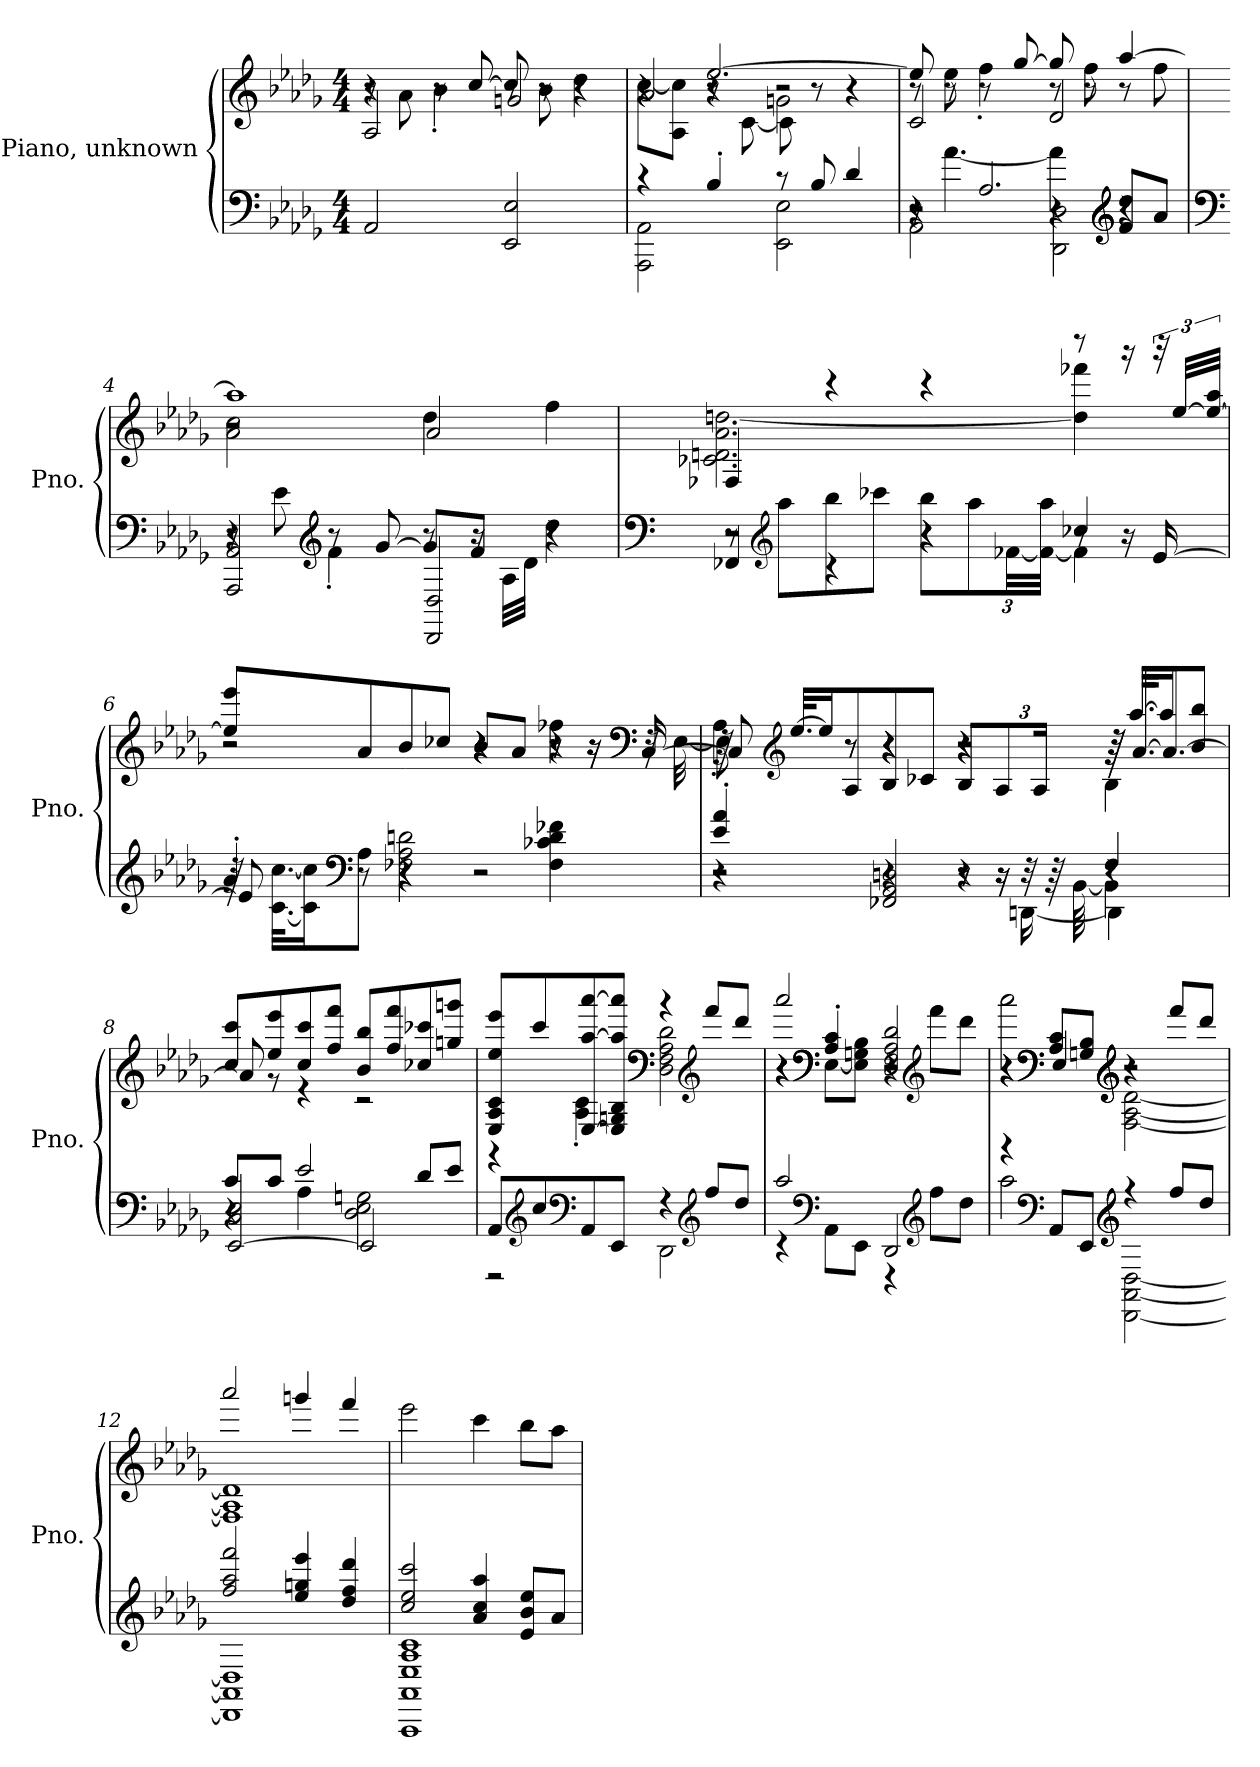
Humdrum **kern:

**kern	**kern
*part1	*part1
*staff2	*staff1
*I"Piano, unknown	*
*I'Pno.	*
*clefF4	*clefG2
*k[b-e-a-d-g-]	*k[b-e-a-d-g-]
*M4/4	*M4/4
*MM120	*MM120
=1	=1
*	*^
*	*	*^
2AA-/	4r	8r	2A-/
.	.	8a-\	.
.	8r	4b-'\	.
.	[8cc/	.	.
2EE-/ 2E-/	8cc/]	8r	2gn/
.	8r	8b-\	.
.	4r	4dd-\	.
=2	=2	=2	=2
*^	*	*	*^
4r	2AAA-\ 2AA-\	4r	[8cc\L	2a-/	4r
.	.	.	8A-\ 8cc\]J	.	.
4B-'/	.	[2.ee-/	4r	.	8r
.	.	.	.	.	[8c\
8r	2EE-\ 2E-\	.	2gn\	2r	8c\]
8B-/	.	.	.	.	8r
4d-/	.	.	.	.	4r
*	*	*	*	*v	*v
=3	=3	=3	=3	=3
*^	*^	*	*	*
2r	8r	4r	2AA-\	8ee-/]	8r	2c/
.	[4.a-\	.	.	8r	8ee-\	.
.	.	2.A-/	.	8r	4ff'\	.
.	.	.	.	[8gg-/	.	.
4r	4a-\]	.	2DD-\ 2D-\	8gg-/]	8r	2d-/
.	.	.	.	8r	8ff\	.
*clefG2	*	*	*	*	*	*
8f/ 8dd-/L	4r	.	.	[4aa-/	8r	.
8a-/J	.	.	.	.	8ff\	.
*v	*v	*v	*v	*	*	*
!!LO:LB:g=z	!!	!!
=4	=4	=4	=4
*clefF4	*	*	*
*^	*	*	*
*	*^	*	*	*
4r	8r	2AAA-/ 2AA-/	1aa-]	2a-\ 2cc\	2r
.	8e-\	.	.	.	.
*clefG2	*	*	*	*	*
8r	4f'\	.	.	.	.
[8g-/	.	.	.	.	.
8g-/L]	8r	2DD-/ 2D-/	.	4dd-\	2a-/
8f/J	16r	.	.	.	.
.	32A-\LLL	.	.	.	.
.	32d-\JJJ	.	.	.	.
4r	4dd-\	.	.	4ff\	.
*	*	*	*v	*v	*v
=5	=5	=5	=5
*clefF4	*	*	*
*	*	*	*^
2r	8r	4FF-X/	4F-X/	2.c-X\ 2.dn\ 2.a-\ [2.ddn\
*clefG2	*	*	*	*
.	8aa-\L	.	.	.
.	8bb-\	4r	4r	.
.	8ccc-X\J	.	.	.
4r	8bb-\L	4r	4r	.
*	*Xbrackettup	*	*	*
.	12aa-\	.	.	.
.	[48f-X\LL	.	.	.
.	48f-\_ 48aa-\JJJ	.	.	.
4cc-X/	4f-\]	8r	8r	4dd\] 4fff-X\
.	.	16r	16r	.
.	.	[16e-/	48r	.
.	.	.	[48ee-/LLL	.
.	.	.	48ee-/_ 48aa-/JJJ	.
!!LO:LB:g=z
=6	=6	=6	=6	=6
*	*	*	*^	*^
4a-'/	64r	8e-/]	8ee-/] 8eee-/L	2r	2r	2r
.	[32.c\ [32.cc\KLL	.	.	.	.	.
.	16c\] 16cc\]J	.	.	.	.	.
*clefF4	*	*	*	*	*	*
.	8A-\J	8r	8a-/	.	.	.
4r	2F-X\ 2A-\ 2dn\	4r	8b-/	.	.	.
.	.	.	8cc-X/J	.	.	.
2r	.	2r	8b-/L	4r	4r	4r
.	.	.	8a-/J	.	.	.
.	4F-\ 4c-X\ 4d\ 4f-X\	.	4r	4ff-X\	8r	8r
.	.	.	.	.	16r	16r
*	*	*	*clefF4	*	*	*
.	.	.	.	.	[16C/	32r
.	.	.	.	.	.	[32E-\
!!LO:LB:g=z	!!	!!	!!
=7	=7	=7	=7	=7	=7	=7
*	*	*^	*	*	*	*
4e-/' 4a-/'	2r	4r	2r	64r	4A-'\	8C/]	8E-\]
*	*	*	*	*clefG2	*	*	*
.	.	.	.	[32.ee-/KLL	.	.	.
.	.	.	.	16ee-/J]	.	.	.
.	.	.	.	8A-/	.	8r	8r
4r	.	2FF-X/ 2AA-/ 2Dn/	.	8B-/	4r	4r	4r
.	.	.	.	8c-X/J	.	.	.
4r	8r	.	8r	8B-/L	4r	4r	2r
*	*	*	*	*Xbrackettup	*	*	*
.	16r	.	16r	12A-/	.	.	.
.	32r	.	[16DDn\	.	.	.	.
.	.	.	.	24A-/Jk	.	.	.
.	64r	.	.	.	.	.	.
.	[64BB-\	.	.	.	.	.	.
4F/	4BB-\]	4r	4DD\]	64r	4B-\	64r	.
.	.	.	.	[32.aa-/KLL	.	[32.a-/KKL	.
.	.	.	.	16aa-/J]	.	8.a-/J_	.
.	.	.	.	8b-/ 8bb-/J	.	.	.
*	*	*v	*v	*	*	*	*
*	*	*	*	*v	*v	*v
=8	=8	=8	=8	=8
8c/L	4r	[2EE-/ 2C/ 2E-/	8cc/ 8ccc/L	8a-/]
8c/J	.	.	8ee-/ 8eee-/	8r
2e-/	4A-\	.	8cc/ 8ccc/	4r
.	.	.	8ff/ 8fff/J	.
.	2D-\ 2E-\ 2Gn\	2EE-/]	8b-/ 8bb-/L	2r
.	.	.	8ff/ 8fff/	.
8d-/L	.	.	8cc-X/ 8ccc-X/	.
8e-/J	.	.	8ggn/ 8gggn/J	.
*	*v	*v	*	*
!!LO:LB:g=z	!!
=9	=9	=9	=9
8AA-/L	2r	8E-/ 8A-/ 8c/ 8ee-/ 8eee-/L	4r
*clefG2	*	*	*
8cc/	.	8ccc/	.
*clefF4	*	*	*
8AA-/	.	[8E-/ [8aa-/ [8aaa-/	4A-\' 4c\'
8EE-/J	.	8E-/] 8Gn/ 8B-/ 8aa-/] 8aaa-/]J	.
*	*	*clefF4	*
4r	2DD-\	4r	2D-\ 2F\ 2A-\ 2d-\
*clefG2	*	*clefG2	*
8ff/L	.	8fff/L	.
8dd-/J	.	8ddd-/J	.
=10	=10	=10	=10
*	*	*	*^
2aa-/	4r	2aaa-/	4r	4r
*clefF4	*	*clefF4	*	*
.	8AA-\L	.	[8E-\L	4A-/' 4c/'
.	8EE-\J	.	8E-\] 8Gn\ 8B-\J	.
2DD-/	4r	2r	4r	2D-/ 2F/ 2A-/ 2d-/
*clefG2	*	*clefG2	*	*
.	8ff\L	.	8fff\L	.
.	8dd-\J	.	8ddd-\J	.
=11	=11	=11	=11	=11
4r	2aa-\	4r	2aaa-\	4r
*clefF4	*	*clefF4	*	*
8AA-/L	.	8A-/ 8c/L	.	4E-/
8EE-/J	.	8Gn/ 8B-/J	.	.
*clefG2	*	*clefG2	*	*
4r	[2DD-\ [2AA-\ [2D-\	4r	[2F\ [2A-\ [2d-\	2r
8ff/L	.	8fff/L	.	.
8dd-/J	.	8ddd-/J	.	.
*	*	*	*v	*v
!!LO:LB:g=z
=12	=12	=12	=12
2ff/ 2aa-/ 2fff/	1DD-] 1AA-] 1D-]	2aaa-/	1F] 1A-] 1d-]
4ee-/ 4ggn/ 4eee-/	.	4gggn/	.
4dd-/ 4ff/ 4ddd-/	.	4fff/	.
*	*	*v	*v
=13	=13	=13
2cc/ 2ee-/ 2ccc/	1AAA- 1AA- 1E- 1A- 1c	2eee-\
4a-/ 4cc/ 4aa-/	.	4ccc\
8e-/ 8b-/ 8ee-/L	.	8bb-\L
8a-/J	.	8aa-\J
*v	*v	*
=	=
*-	*-
